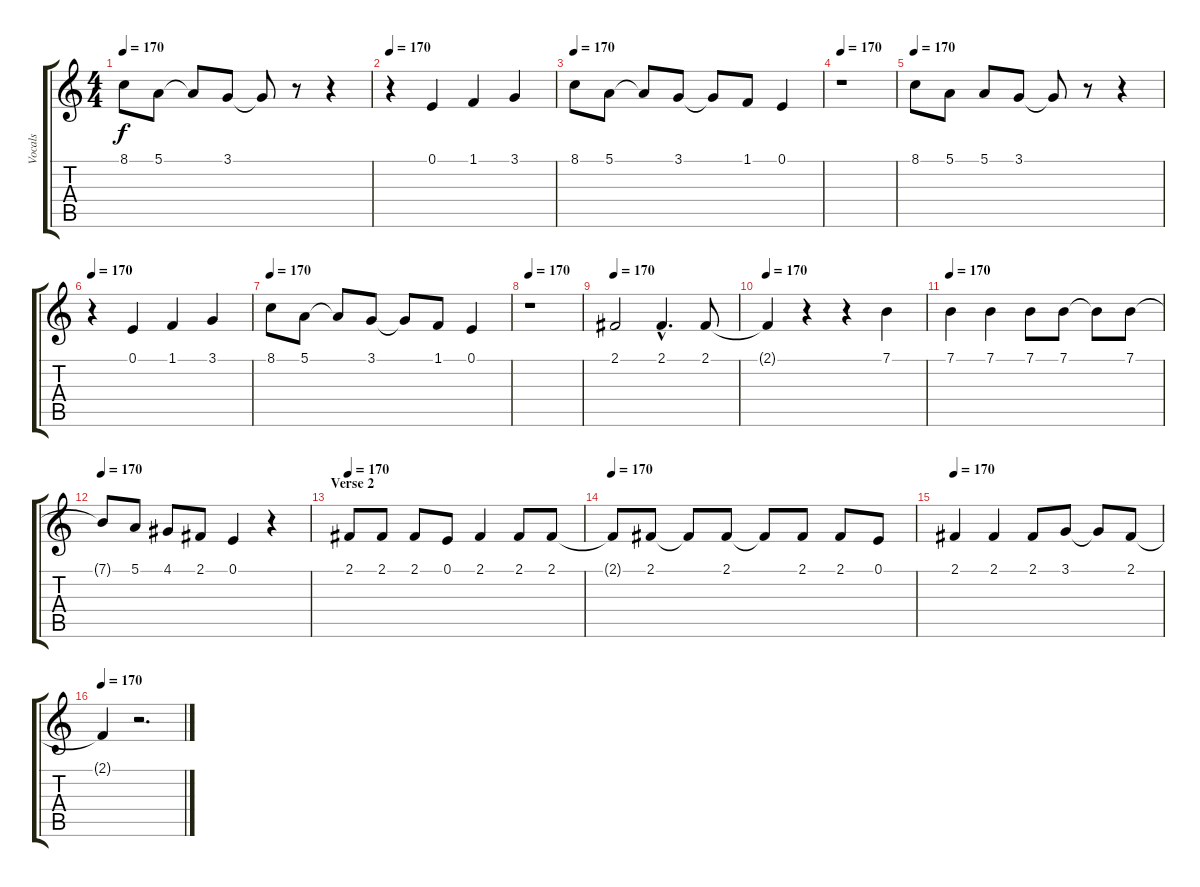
\track ("Vocals" "Vocals") {instrument altosax}
\staff {score tabs}
\tuning (E4 B3 G3 D3 A2 E2) {hide}
\ts (4 4)
\tempo 170
\clef g2
\ks c
8.1.8{dy f} 5.1.8 5.1{t}.8 3.1.8 3.1{t}.8 r.8 r.4 |
\tempo 170
r.4 0.1.4 1.1.4 3.1.4 |
\tempo 170
8.1.8 5.1.8 5.1{t}.8 3.1.8 3.1{t}.8 1.1.8 0.1.4 |
\tempo 170
r.1 |
\tempo 170
8.1.8 5.1.8 5.1.8 3.1.8 3.1{t}.8 r.8 r.4 |
\tempo 170
r.4 0.1.4 1.1.4 3.1.4 |
\tempo 170
8.1.8 5.1.8 5.1{t}.8 3.1.8 3.1{t}.8 1.1.8 0.1.4 |
\tempo 170
r.1 |
\tempo 170
2.1.2 2.1{hac}.4{d} 2.1.8 |
\tempo 170
2.1{t}.4 r.4 r.4 7.1.4 |
\tempo 170
7.1.4 7.1.4 7.1.8 7.1.8 7.1{t}.8 7.1.8 |
\tempo 170
7.1{t}.8 5.1.8 4.1.8 2.1.8 0.1.4 r.4 |
\section ("" "Verse 2")
\tempo 170
2.1.8 2.1.8 2.1.8 0.1.8 2.1.4 2.1.8 2.1.8 |
\tempo 170
2.1{t}.8 2.1.8 2.1{t}.8 2.1.8 2.1{t}.8 2.1.8 2.1.8 0.1.8 |
\tempo 170
2.1.4 2.1.4 2.1.8 3.1.8 3.1{t}.8 2.1.8 |
\tempo 170
2.1{t}.4 r.2{d}
